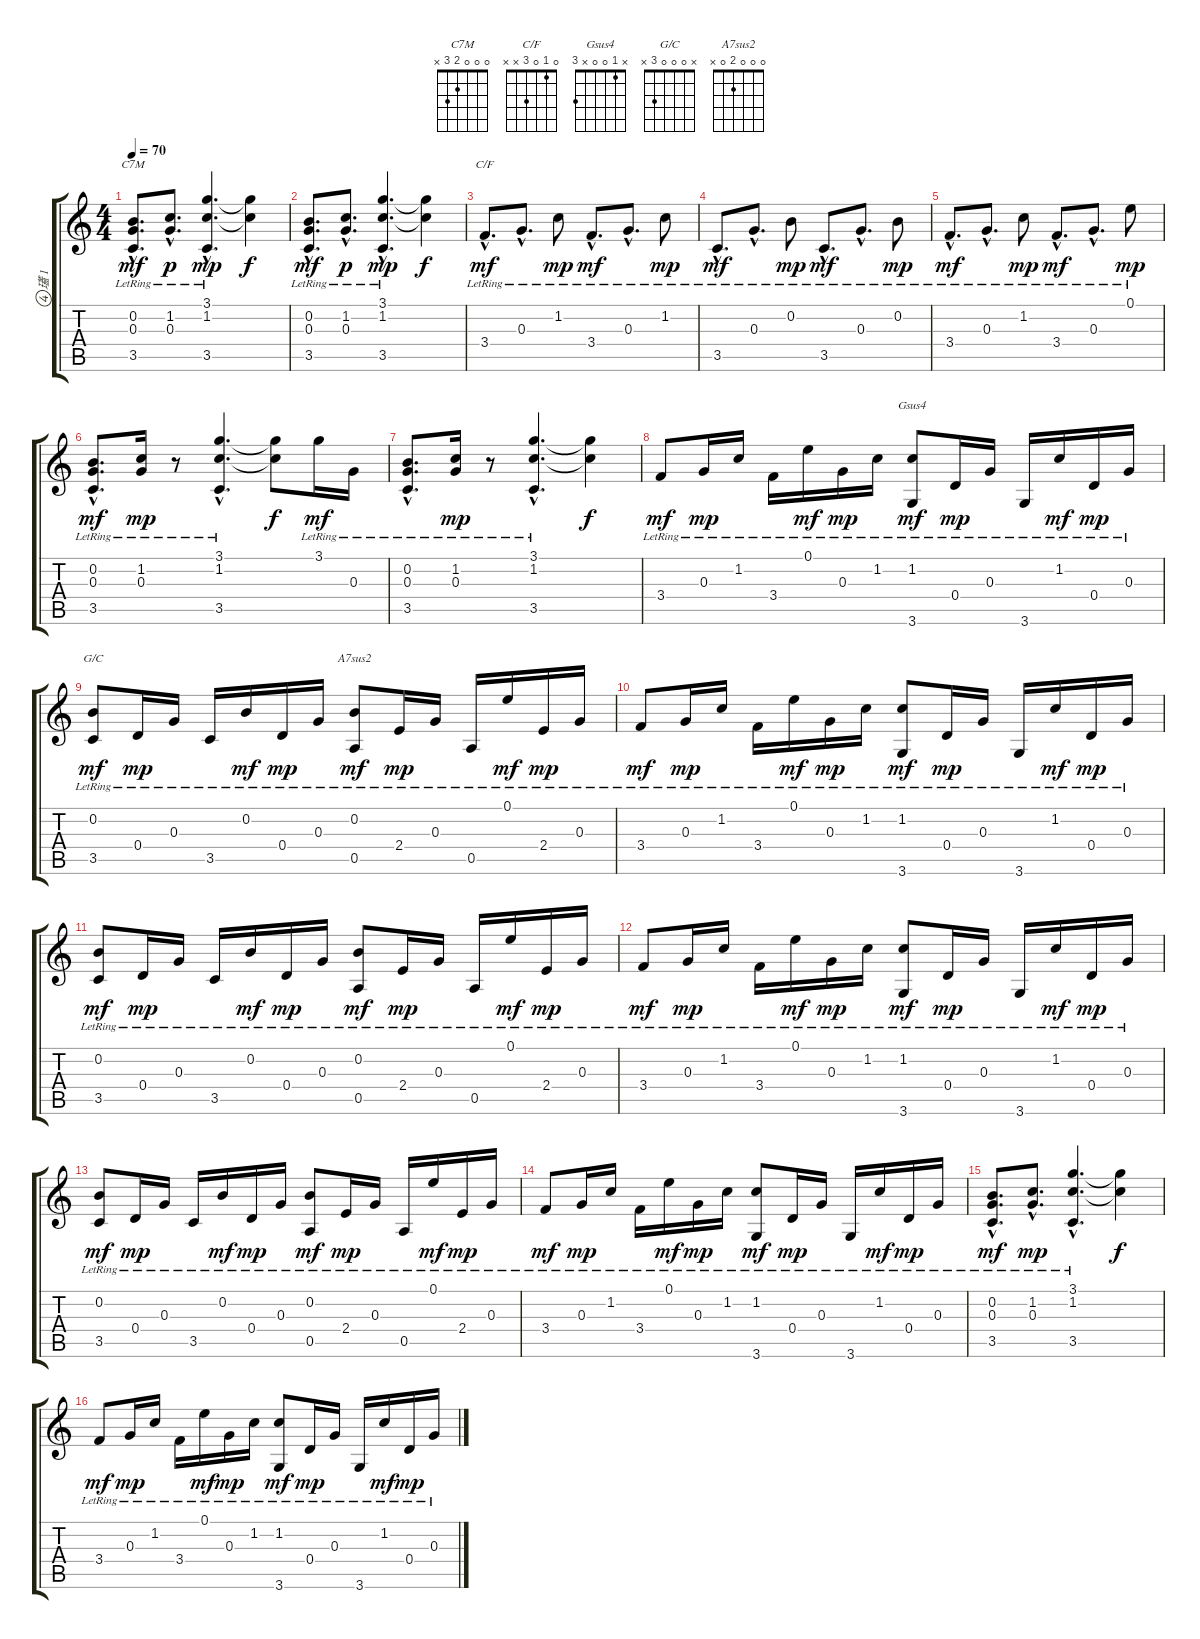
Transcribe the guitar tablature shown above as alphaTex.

\track ("瓂 1" "瓂 1") {instrument acousticguitarnylon}
\staff {score tabs}
\tuning (E4 B3 G3 D3 A2 E2) {hide}
\chord ("C7M" 0 0 0 2 3 x)
\chord ("C/F" 0 1 0 3 x x)
\chord ("Gsus4" x 1 0 0 x 3)
\chord ("G/C" x 0 0 0 3 x)
\chord ("A7sus2" 0 0 0 2 0 x)
\ts (4 4)
\tempo 70
\clef g2
\ks c
(0.2{hac lr} 0.3{hac lr} 3.5{hac lr}).8{d ch "C7M" dy mf} (1.2{hac lr} 0.3{hac lr}).8{d dy p} (3.1{hac lr} 1.2{hac lr} 3.5{hac lr}).4{d dy mp} (3.1{t} 1.2{t}).4{dy f} |
(0.2{hac lr} 0.3{hac lr} 3.5{hac lr}).8{d dy mf} (1.2{hac lr} 0.3{hac lr}).8{d dy p} (3.1{hac lr} 1.2{hac lr} 3.5{hac lr}).4{d dy mp} (3.1{t} 1.2{t}).4{dy f} |
3.4{hac lr}.8{d ch "C/F" dy mf} 0.3{hac lr}.8{d} 1.2{lr}.8{dy mp} 3.4{hac lr}.8{d dy mf} 0.3{hac lr}.8{d} 1.2{lr}.8{dy mp} |
3.5{hac lr}.8{d dy mf} 0.3{hac lr}.8{d} 0.2{lr}.8{dy mp} 3.5{hac lr}.8{d dy mf} 0.3{hac lr}.8{d} 0.2{lr}.8{dy mp} |
3.4{hac lr}.8{d dy mf} 0.3{hac lr}.8{d} 1.2{lr}.8{dy mp} 3.4{hac lr}.8{d dy mf} 0.3{hac lr}.8{d} 0.1{lr}.8{dy mp} |
(0.2{hac lr} 0.3{hac lr} 3.5{hac lr}).8{d dy mf} (1.2{lr} 0.3{lr}).16{dy mp} r.8 (3.1{hac lr} 1.2{hac lr} 3.5{hac lr}).4{d} (3.1{t} 1.2{t}).8{dy f} 3.1{lr}.16{dy mf} 0.3{lr}.16 |
(0.2{hac lr} 0.3{hac lr} 3.5{hac lr}).8{d} (1.2{lr} 0.3{lr}).16{dy mp} r.8 (3.1{hac lr} 1.2{hac lr} 3.5{hac lr}).4{d} (3.1{t} 1.2{t}).4{dy f} |
3.4{lr}.8{dy mf} 0.3{lr}.16{dy mp} 1.2{lr}.16 3.4{lr}.16 0.1{lr}.16{dy mf} 0.3{lr}.16{dy mp} 1.2{lr}.16 (1.2{lr} 3.6{lr}).8{ch "Gsus4" dy mf} 0.4{lr}.16{dy mp} 0.3{lr}.16 3.6{lr}.16 1.2{lr}.16{dy mf} 0.4{lr}.16{dy mp} 0.3{lr}.16 |
(0.2{lr} 3.5{lr}).8{ch "G/C" dy mf} 0.4{lr}.16{dy mp} 0.3{lr}.16 3.5{lr}.16 0.2{lr}.16{dy mf} 0.4{lr}.16{dy mp} 0.3{lr}.16 (0.2{lr} 0.5{lr}).8{ch "A7sus2" dy mf} 2.4{lr}.16{dy mp} 0.3{lr}.16 0.5{lr}.16 0.1{lr}.16{dy mf} 2.4{lr}.16{dy mp} 0.3{lr}.16 |
3.4{lr}.8{dy mf} 0.3{lr}.16{dy mp} 1.2{lr}.16 3.4{lr}.16 0.1{lr}.16{dy mf} 0.3{lr}.16{dy mp} 1.2{lr}.16 (1.2{lr} 3.6{lr}).8{dy mf} 0.4{lr}.16{dy mp} 0.3{lr}.16 3.6{lr}.16 1.2{lr}.16{dy mf} 0.4{lr}.16{dy mp} 0.3{lr}.16 |
(0.2{lr} 3.5{lr}).8{dy mf} 0.4{lr}.16{dy mp} 0.3{lr}.16 3.5{lr}.16 0.2{lr}.16{dy mf} 0.4{lr}.16{dy mp} 0.3{lr}.16 (0.2{lr} 0.5{lr}).8{dy mf} 2.4{lr}.16{dy mp} 0.3{lr}.16 0.5{lr}.16 0.1{lr}.16{dy mf} 2.4{lr}.16{dy mp} 0.3{lr}.16 |
3.4{lr}.8{dy mf} 0.3{lr}.16{dy mp} 1.2{lr}.16 3.4{lr}.16 0.1{lr}.16{dy mf} 0.3{lr}.16{dy mp} 1.2{lr}.16 (1.2{lr} 3.6{lr}).8{dy mf} 0.4{lr}.16{dy mp} 0.3{lr}.16 3.6{lr}.16 1.2{lr}.16{dy mf} 0.4{lr}.16{dy mp} 0.3{lr}.16 |
(0.2{lr} 3.5{lr}).8{dy mf} 0.4{lr}.16{dy mp} 0.3{lr}.16 3.5{lr}.16 0.2{lr}.16{dy mf} 0.4{lr}.16{dy mp} 0.3{lr}.16 (0.2{lr} 0.5{lr}).8{dy mf} 2.4{lr}.16{dy mp} 0.3{lr}.16 0.5{lr}.16 0.1{lr}.16{dy mf} 2.4{lr}.16{dy mp} 0.3{lr}.16 |
3.4{lr}.8{dy mf} 0.3{lr}.16{dy mp} 1.2{lr}.16 3.4{lr}.16 0.1{lr}.16{dy mf} 0.3{lr}.16{dy mp} 1.2{lr}.16 (1.2{lr} 3.6{lr}).8{dy mf} 0.4{lr}.16{dy mp} 0.3{lr}.16 3.6{lr}.16 1.2{lr}.16{dy mf} 0.4{lr}.16{dy mp} 0.3{lr}.16 |
(0.2{hac lr} 0.3{hac lr} 3.5{hac lr}).8{d dy mf} (1.2{hac lr} 0.3{hac lr}).8{d dy mp} (3.1{hac lr} 1.2{hac lr} 3.5{hac lr}).4{d} (3.1{t} 1.2{t}).4{dy f} |
3.4{lr}.8{dy mf} 0.3{lr}.16{dy mp} 1.2{lr}.16 3.4{lr}.16 0.1{lr}.16{dy mf} 0.3{lr}.16{dy mp} 1.2{lr}.16 (1.2{lr} 3.6{lr}).8{dy mf} 0.4{lr}.16{dy mp} 0.3{lr}.16 3.6{lr}.16 1.2{lr}.16{dy mf} 0.4{lr}.16{dy mp} 0.3{lr}.16
